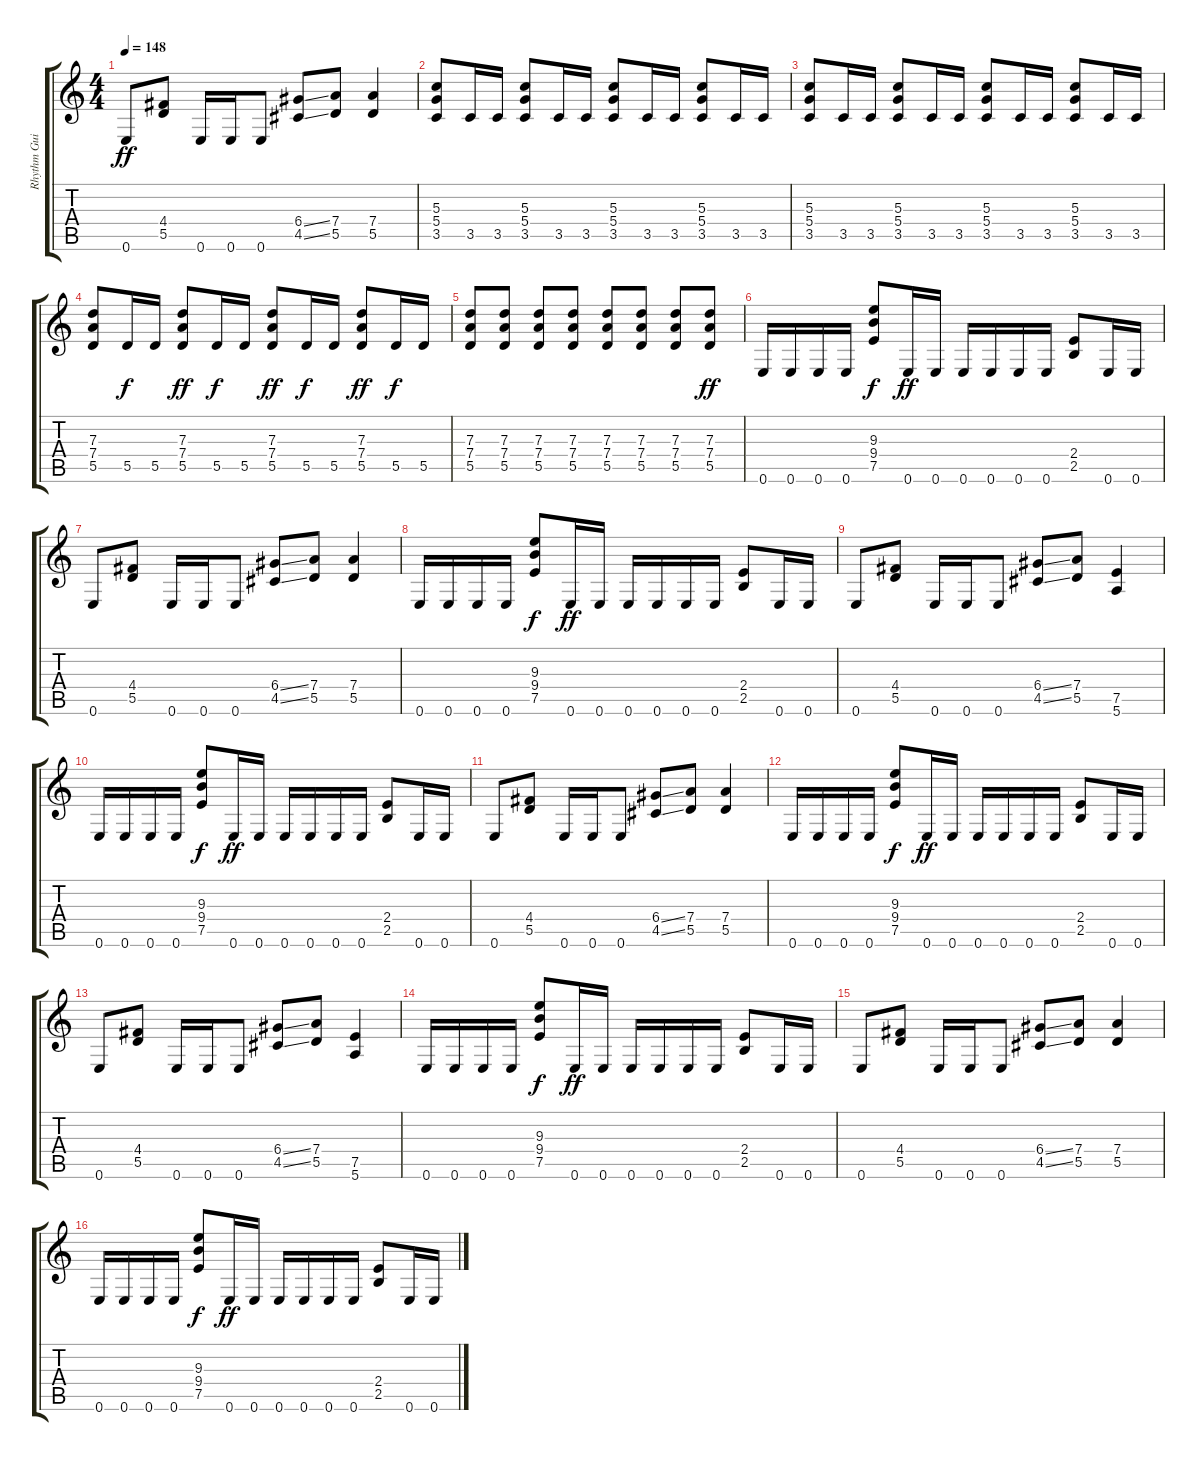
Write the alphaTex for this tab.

\track ("Rhythm Guitar" "Rhythm Gui") {instrument distortionguitar}
\staff {score tabs}
\tuning (E4 B3 G3 D3 A2 E2) {hide}
\ts (4 4)
\tempo 148
\clef g2
\ks c
0.6.8{dy ff} (4.4 5.5).8 0.6.16 0.6.16 0.6.8 (6.4{ss} 4.5{ss}).8 (7.4 5.5).8 (7.4 5.5).4 |
(5.3 5.4 3.5).8 3.5.16 3.5.16 (5.3 5.4 3.5).8 3.5.16 3.5.16 (5.3 5.4 3.5).8 3.5.16 3.5.16 (5.3 5.4 3.5).8 3.5.16 3.5.16 |
(5.3 5.4 3.5).8 3.5.16 3.5.16 (5.3 5.4 3.5).8 3.5.16 3.5.16 (5.3 5.4 3.5).8 3.5.16 3.5.16 (5.3 5.4 3.5).8 3.5.16 3.5.16 |
(7.3 7.4 5.5).8 5.5.16{dy f} 5.5.16 (7.3 7.4 5.5).8{dy ff} 5.5.16{dy f} 5.5.16 (7.3 7.4 5.5).8{dy ff} 5.5.16{dy f} 5.5.16 (7.3 7.4 5.5).8{dy ff} 5.5.16{dy f} 5.5.16 |
(7.3 7.4 5.5).8 (7.3 7.4 5.5).8 (7.3 7.4 5.5).8 (7.3 7.4 5.5).8 (7.3 7.4 5.5).8 (7.3 7.4 5.5).8 (7.3 7.4 5.5).8 (7.3 7.4 5.5).8{dy ff} |
0.6.16 0.6.16 0.6.16 0.6.16 (9.3 9.4 7.5).8{dy f} 0.6.16{dy ff} 0.6.16 0.6.16 0.6.16 0.6.16 0.6.16 (2.4 2.5).8 0.6.16 0.6.16 |
0.6.8 (4.4 5.5).8 0.6.16 0.6.16 0.6.8 (6.4{ss} 4.5{ss}).8 (7.4 5.5).8 (7.4 5.5).4 |
0.6.16 0.6.16 0.6.16 0.6.16 (9.3 9.4 7.5).8{dy f} 0.6.16{dy ff} 0.6.16 0.6.16 0.6.16 0.6.16 0.6.16 (2.4 2.5).8 0.6.16 0.6.16 |
0.6.8 (4.4 5.5).8 0.6.16 0.6.16 0.6.8 (6.4{ss} 4.5{ss}).8 (7.4 5.5).8 (7.5 5.6).4 |
0.6.16 0.6.16 0.6.16 0.6.16 (9.3 9.4 7.5).8{dy f} 0.6.16{dy ff} 0.6.16 0.6.16 0.6.16 0.6.16 0.6.16 (2.4 2.5).8 0.6.16 0.6.16 |
0.6.8 (4.4 5.5).8 0.6.16 0.6.16 0.6.8 (6.4{ss} 4.5{ss}).8 (7.4 5.5).8 (7.4 5.5).4 |
0.6.16 0.6.16 0.6.16 0.6.16 (9.3 9.4 7.5).8{dy f} 0.6.16{dy ff} 0.6.16 0.6.16 0.6.16 0.6.16 0.6.16 (2.4 2.5).8 0.6.16 0.6.16 |
0.6.8 (4.4 5.5).8 0.6.16 0.6.16 0.6.8 (6.4{ss} 4.5{ss}).8 (7.4 5.5).8 (7.5 5.6).4 |
0.6.16 0.6.16 0.6.16 0.6.16 (9.3 9.4 7.5).8{dy f} 0.6.16{dy ff} 0.6.16 0.6.16 0.6.16 0.6.16 0.6.16 (2.4 2.5).8 0.6.16 0.6.16 |
0.6.8 (4.4 5.5).8 0.6.16 0.6.16 0.6.8 (6.4{ss} 4.5{ss}).8 (7.4 5.5).8 (7.4 5.5).4 |
0.6.16 0.6.16 0.6.16 0.6.16 (9.3 9.4 7.5).8{dy f} 0.6.16{dy ff} 0.6.16 0.6.16 0.6.16 0.6.16 0.6.16 (2.4 2.5).8 0.6.16 0.6.16
